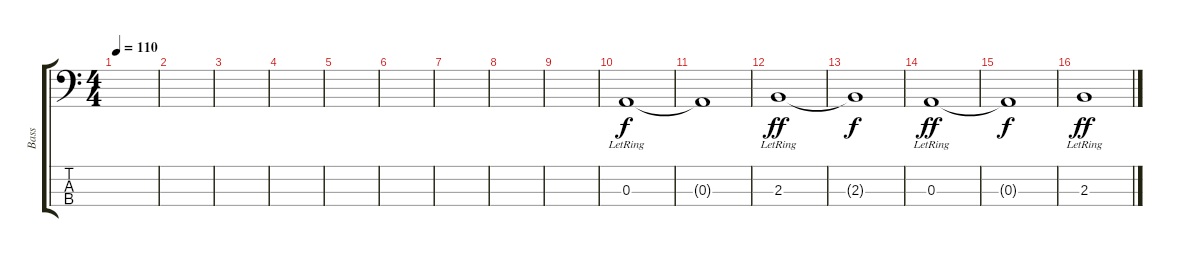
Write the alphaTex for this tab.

\track ("Bass" "Bass") {instrument electricbasspick}
\staff {score tabs}
\tuning (G2 D2 A1 E1) {hide}
\ts (4 4)
\tempo 110
\clef f4
\ks c
|
|
|
|
|
|
|
|
|
0.3{lr}.1 |
0.3{t}.1{dy f} |
2.3{lr}.1{dy ff} |
2.3{t}.1{dy f} |
0.3{lr}.1{dy ff} |
0.3{t}.1{dy f} |
2.3{lr}.1{dy ff}
